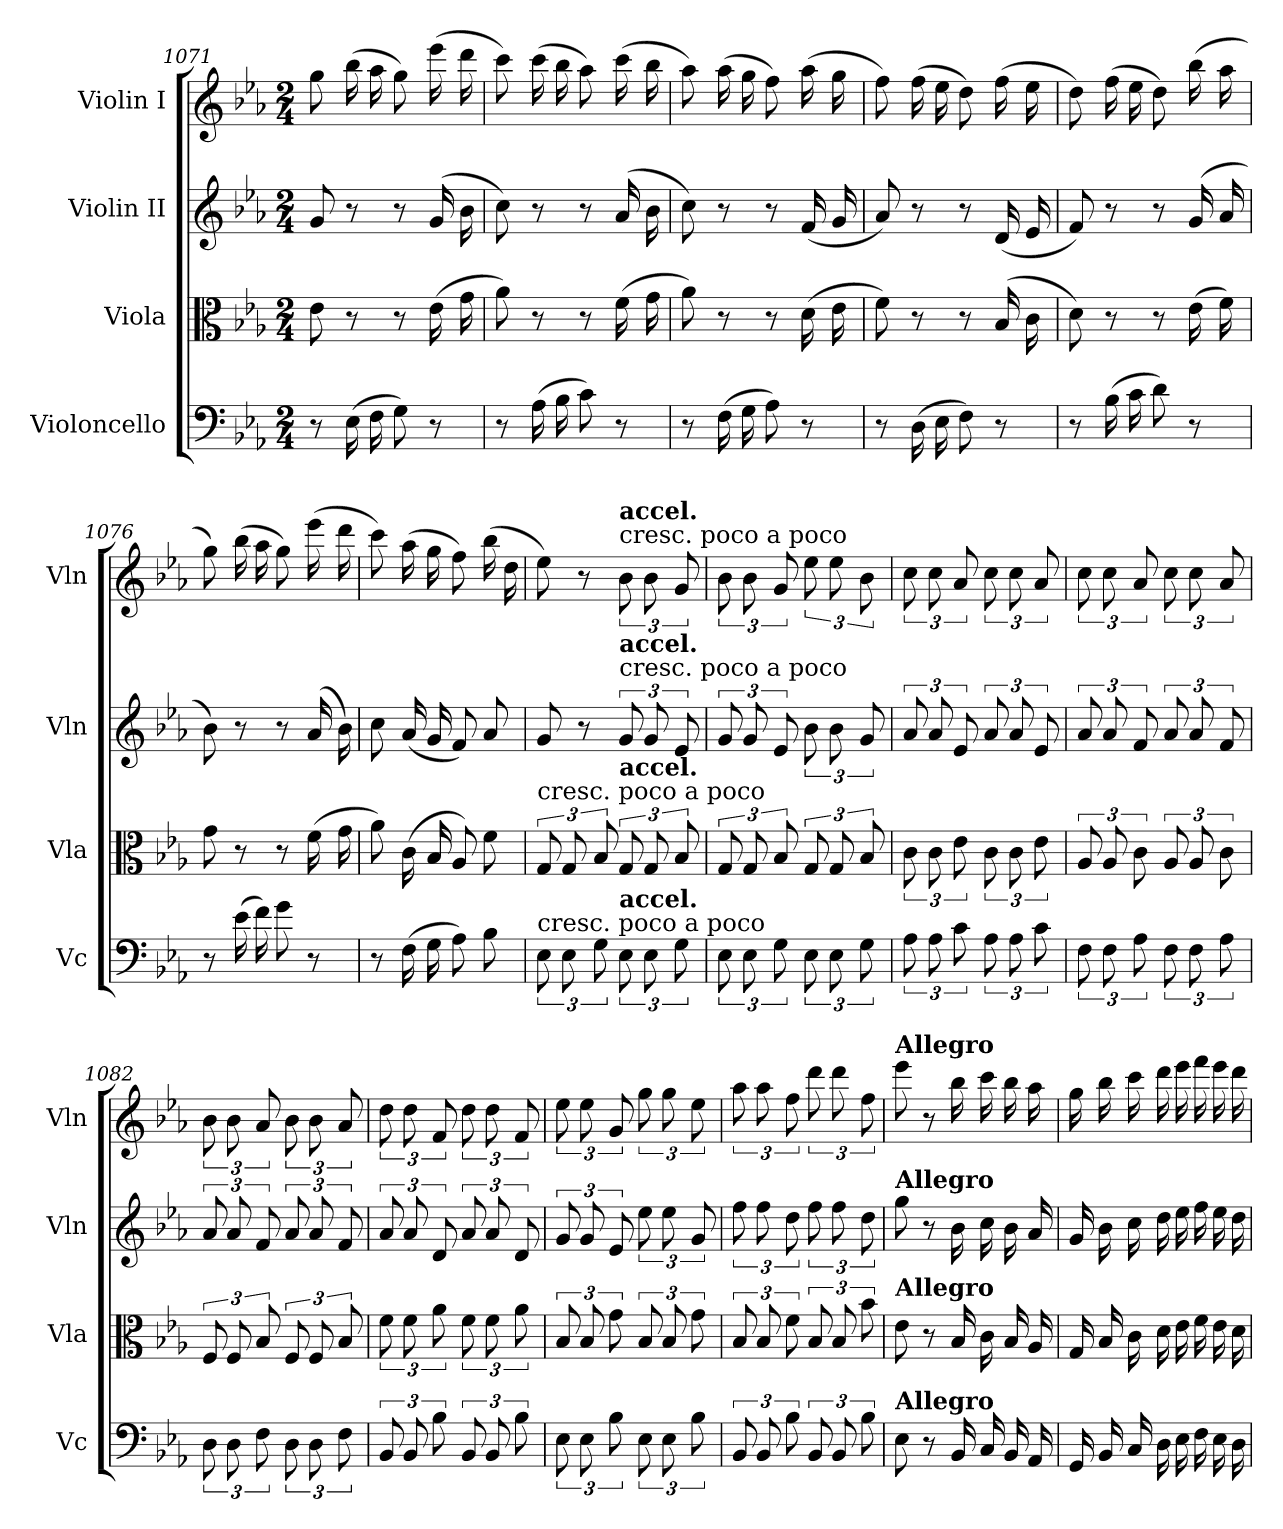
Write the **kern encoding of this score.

**kern	**kern	**kern	**kern
*part4	*part3	*part2	*part1
*staff4	*staff3	*staff2	*staff1
*I"Violoncello	*I"Viola	*I"Violin II	*I"Violin I
*I'Vc	*I'Vla	*I'Vln	*I'Vln
*clefF4	*clefC3	*clefG2	*clefG2
*k[b-e-a-]	*k[b-e-a-]	*k[b-e-a-]	*k[b-e-a-]
*E-:	*E-:	*E-:	*E-:
*M2/4	*M2/4	*M2/4	*M2/4
=1071	=1071	=1071	=1071
8r	8e-	8g	8gg
(16E-	8r	8r	(16bb-
16F	.	.	16aa-
8G)	8r	8r	8gg)
8r	(16e-	(16g	(16eee-
.	16g	16b-	16ddd
=1072	=1072	=1072	=1072
8r	8a-)	8cc)	8ccc)
(16A-	8r	8r	(16ccc
16B-	.	.	16bb-
8c)	8r	8r	8aa-)
8r	(16f	(16a-	(16ccc
.	16g	16b-	16bb-
=1073	=1073	=1073	=1073
8r	8a-)	8cc)	8aa-)
(16F	8r	8r	(16aa-
16G	.	.	16gg
8A-)	8r	8r	8ff)
8r	(16d	(16f	(16aa-
.	16e-	16g	16gg
=1074	=1074	=1074	=1074
8r	8f)	8a-)	8ff)
(16D	8r	8r	(16ff
16E-	.	.	16ee-
8F)	8r	8r	8dd)
8r	(16B-	(16d	(16ff
.	16c	16e-	16ee-
=1075	=1075	=1075	=1075
8r	8d)	8f)	8dd)
(16B-	8r	8r	(16ff
16c	.	.	16ee-
8d)	8r	8r	8dd)
8r	(16e-	(16g	(16bb-
.	16f)	16a-	16aa-
=1076	=1076	=1076	=1076
8r	8g	8b-)	8gg)
(16e-	8r	8r	(16bb-
16f)	.	.	16aa-
8g	8r	8r	8gg)
8r	(16f	(16a-	(16eee-
.	16g	16b-)	16ddd
=1077	=1077	=1077	=1077
8r	8a-)	8cc	8ccc)
(16F	(16c	(16a-	(16aa-
16G	16B-	16g	16gg
8A-)	8A-)	8f)	8ff)
8B-	8f	8a-	(16bb-
.	.	.	16dd
=1078	=1078	=1078	=1078
!	!LO:TX:a:t=cresc. poco a poco	!	!
!LO:TX:a:t=cresc. poco a poco	!	!	!
12E-	12G	8g	8ee-)
12E-	12G	.	.
.	.	8r	8r
12G	12B-	.	.
!	!	!	!LO:TX:a:t=cresc. poco a poco
!	!	!	!LO:TX:a:B:t=accel.
!	!	!LO:TX:a:t=cresc. poco a poco	!
!	!	!LO:TX:a:B:t=accel.	!
!	!LO:TX:a:B:t=accel.	!	!
!LO:TX:a:B:t=accel.	!	!	!
12E-	12G	12g	12b-
12E-	12G	12g	12b-
12G	12B-	12e-	12g
=1079	=1079	=1079	=1079
12E-	12G	12g	12b-
12E-	12G	12g	12b-
12G	12B-	12e-	12g
12E-	12G	12b-	12ee-
12E-	12G	12b-	12ee-
12G	12B-	12g	12b-
=1080	=1080	=1080	=1080
12A-	12c	12a-	12cc
12A-	12c	12a-	12cc
12c	12e-	12e-	12a-
12A-	12c	12a-	12cc
12A-	12c	12a-	12cc
12c	12e-	12e-	12a-
=1081	=1081	=1081	=1081
12F	12A-	12a-	12cc
12F	12A-	12a-	12cc
12A-	12c	12f	12a-
12F	12A-	12a-	12cc
12F	12A-	12a-	12cc
12A-	12c	12f	12a-
=1082	=1082	=1082	=1082
12D	12F	12a-	12b-
12D	12F	12a-	12b-
12F	12B-	12f	12a-
12D	12F	12a-	12b-
12D	12F	12a-	12b-
12F	12B-	12f	12a-
=1083	=1083	=1083	=1083
12BB-	12f	12a-	12dd
12BB-	12f	12a-	12dd
12B-	12a-	12d	12f
12BB-	12f	12a-	12dd
12BB-	12f	12a-	12dd
12B-	12a-	12d	12f
=1084	=1084	=1084	=1084
12E-	12B-	12g	12ee-
12E-	12B-	12g	12ee-
12B-	12g	12e-	12g
12E-	12B-	12ee-	12gg
12E-	12B-	12ee-	12gg
12B-	12g	12g	12ee-
=1085	=1085	=1085	=1085
12BB-	12B-	12ff	12aa-
12BB-	12B-	12ff	12aa-
12B-	12f	12dd	12ff
12BB-	12B-	12ff	12ddd
12BB-	12B-	12ff	12ddd
12B-	12b-	12dd	12ff
=1086	=1086	=1086	=1086
!	!	!	!LO:TX:a:B:t=Allegro
!	!	!LO:TX:a:B:t=Allegro	!
!	!LO:TX:a:B:t=Allegro	!	!
!LO:TX:a:B:t=Allegro	!	!	!
8E-	8e-	8gg	8eee-
8r	8r	8r	8r
16BB-	16B-	16b-	16bb-
16C	16c	16cc	16ccc
16BB-	16B-	16b-	16bb-
16AA-	16A-	16a-	16aa-
=1087	=1087	=1087	=1087
16GG	16G	16g	16gg
16BB-	16B-	16b-	16bb-
16C	16c	16cc	16ccc
16D	16d	16dd	16ddd
16E-	16e-	16ee-	16eee-
16F	16f	16ff	16fff
16E-	16e-	16ee-	16eee-
16D	16d	16dd	16ddd
=	=	=	=
*-	*-	*-	*-
